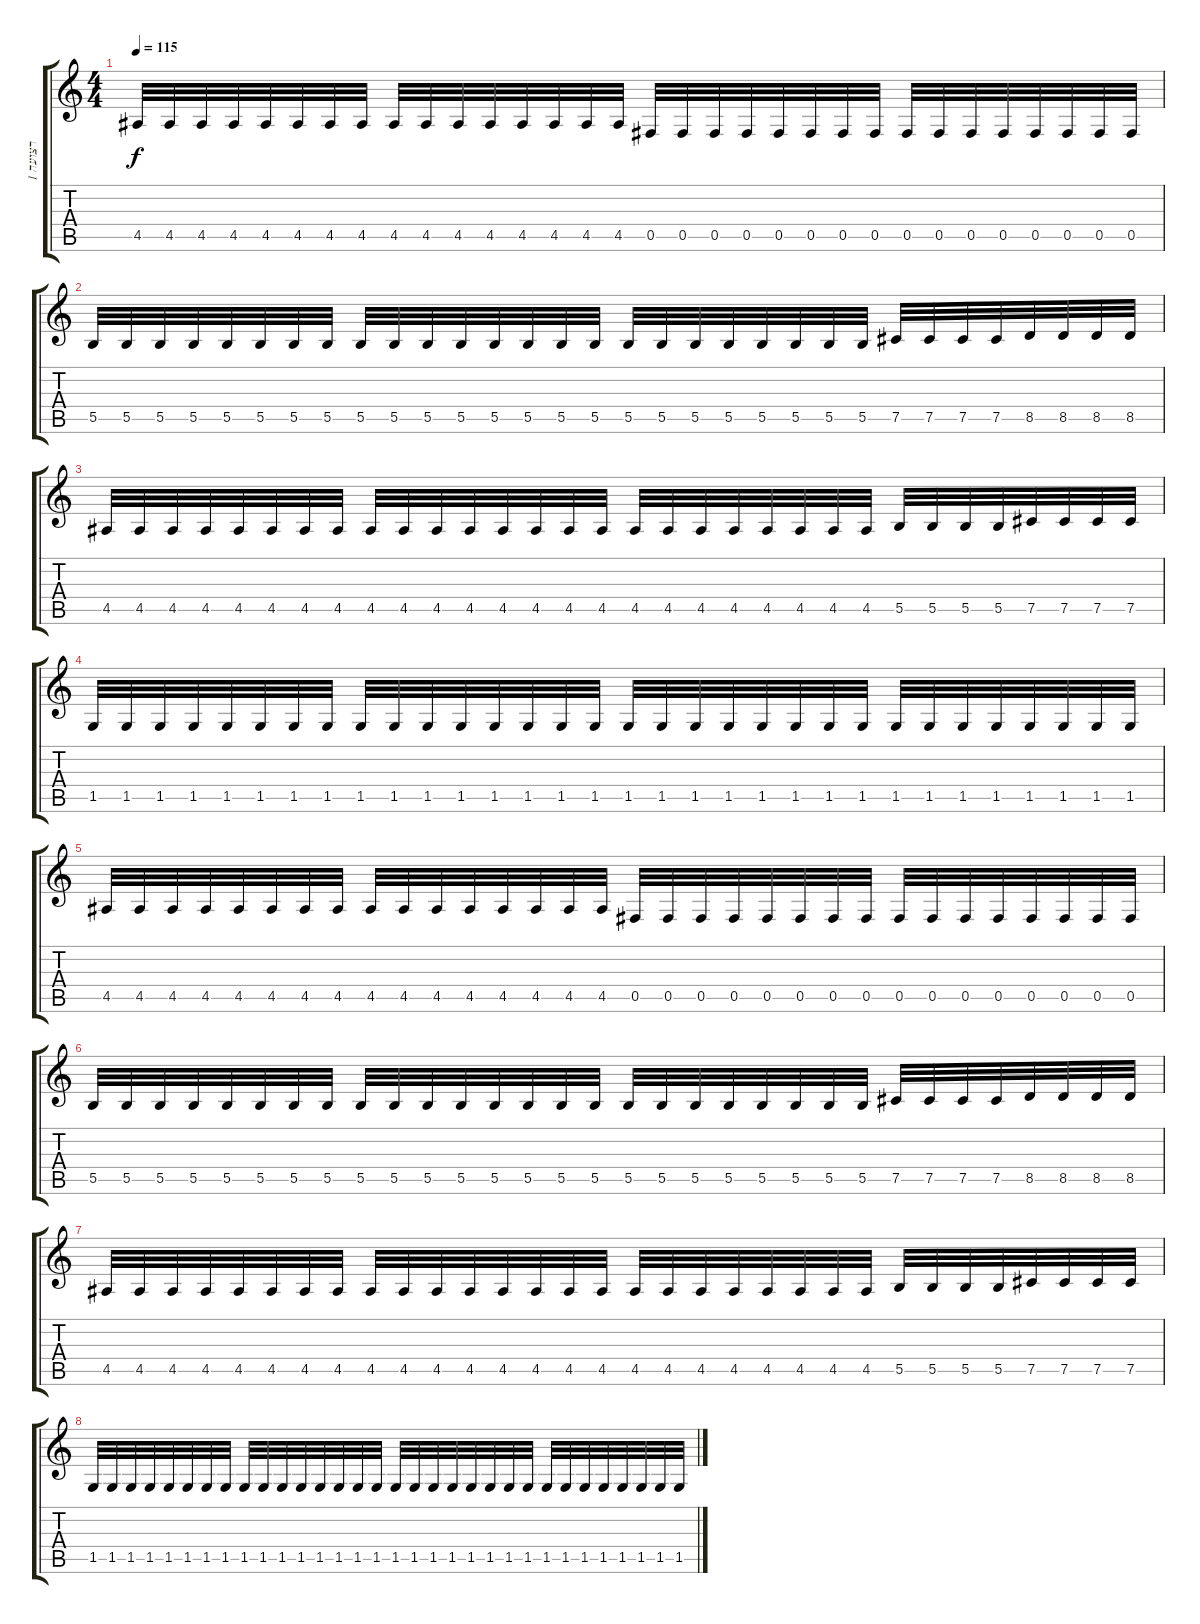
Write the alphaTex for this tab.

\track ("רצועה 1" "רצועה 1") {instrument distortionguitar}
\staff {score tabs}
\tuning (Db4 Ab3 E3 B2 Gb2 B1) {hide}
\ts (4 4)
\tempo 115
\clef g2
\ks c
4.5.32{dy f} 4.5.32 4.5.32 4.5.32 4.5.32 4.5.32 4.5.32 4.5.32 4.5.32 4.5.32 4.5.32 4.5.32 4.5.32 4.5.32 4.5.32 4.5.32 0.5.32 0.5.32 0.5.32 0.5.32 0.5.32 0.5.32 0.5.32 0.5.32 0.5.32 0.5.32 0.5.32 0.5.32 0.5.32 0.5.32 0.5.32 0.5.32 |
5.5.32 5.5.32 5.5.32 5.5.32 5.5.32 5.5.32 5.5.32 5.5.32 5.5.32 5.5.32 5.5.32 5.5.32 5.5.32 5.5.32 5.5.32 5.5.32 5.5.32 5.5.32 5.5.32 5.5.32 5.5.32 5.5.32 5.5.32 5.5.32 7.5.32 7.5.32 7.5.32 7.5.32 8.5.32 8.5.32 8.5.32 8.5.32 |
4.5.32 4.5.32 4.5.32 4.5.32 4.5.32 4.5.32 4.5.32 4.5.32 4.5.32 4.5.32 4.5.32 4.5.32 4.5.32 4.5.32 4.5.32 4.5.32 4.5.32 4.5.32 4.5.32 4.5.32 4.5.32 4.5.32 4.5.32 4.5.32 5.5.32 5.5.32 5.5.32 5.5.32 7.5.32 7.5.32 7.5.32 7.5.32 |
1.5.32 1.5.32 1.5.32 1.5.32 1.5.32 1.5.32 1.5.32 1.5.32 1.5.32 1.5.32 1.5.32 1.5.32 1.5.32 1.5.32 1.5.32 1.5.32 1.5.32 1.5.32 1.5.32 1.5.32 1.5.32 1.5.32 1.5.32 1.5.32 1.5.32 1.5.32 1.5.32 1.5.32 1.5.32 1.5.32 1.5.32 1.5.32 |
4.5.32 4.5.32 4.5.32 4.5.32 4.5.32 4.5.32 4.5.32 4.5.32 4.5.32 4.5.32 4.5.32 4.5.32 4.5.32 4.5.32 4.5.32 4.5.32 0.5.32 0.5.32 0.5.32 0.5.32 0.5.32 0.5.32 0.5.32 0.5.32 0.5.32 0.5.32 0.5.32 0.5.32 0.5.32 0.5.32 0.5.32 0.5.32 |
5.5.32 5.5.32 5.5.32 5.5.32 5.5.32 5.5.32 5.5.32 5.5.32 5.5.32 5.5.32 5.5.32 5.5.32 5.5.32 5.5.32 5.5.32 5.5.32 5.5.32 5.5.32 5.5.32 5.5.32 5.5.32 5.5.32 5.5.32 5.5.32 7.5.32 7.5.32 7.5.32 7.5.32 8.5.32 8.5.32 8.5.32 8.5.32 |
4.5.32 4.5.32 4.5.32 4.5.32 4.5.32 4.5.32 4.5.32 4.5.32 4.5.32 4.5.32 4.5.32 4.5.32 4.5.32 4.5.32 4.5.32 4.5.32 4.5.32 4.5.32 4.5.32 4.5.32 4.5.32 4.5.32 4.5.32 4.5.32 5.5.32 5.5.32 5.5.32 5.5.32 7.5.32 7.5.32 7.5.32 7.5.32 |
1.5.32 1.5.32 1.5.32 1.5.32 1.5.32 1.5.32 1.5.32 1.5.32 1.5.32 1.5.32 1.5.32 1.5.32 1.5.32 1.5.32 1.5.32 1.5.32 1.5.32 1.5.32 1.5.32 1.5.32 1.5.32 1.5.32 1.5.32 1.5.32 1.5.32 1.5.32 1.5.32 1.5.32 1.5.32 1.5.32 1.5.32 1.5.32
